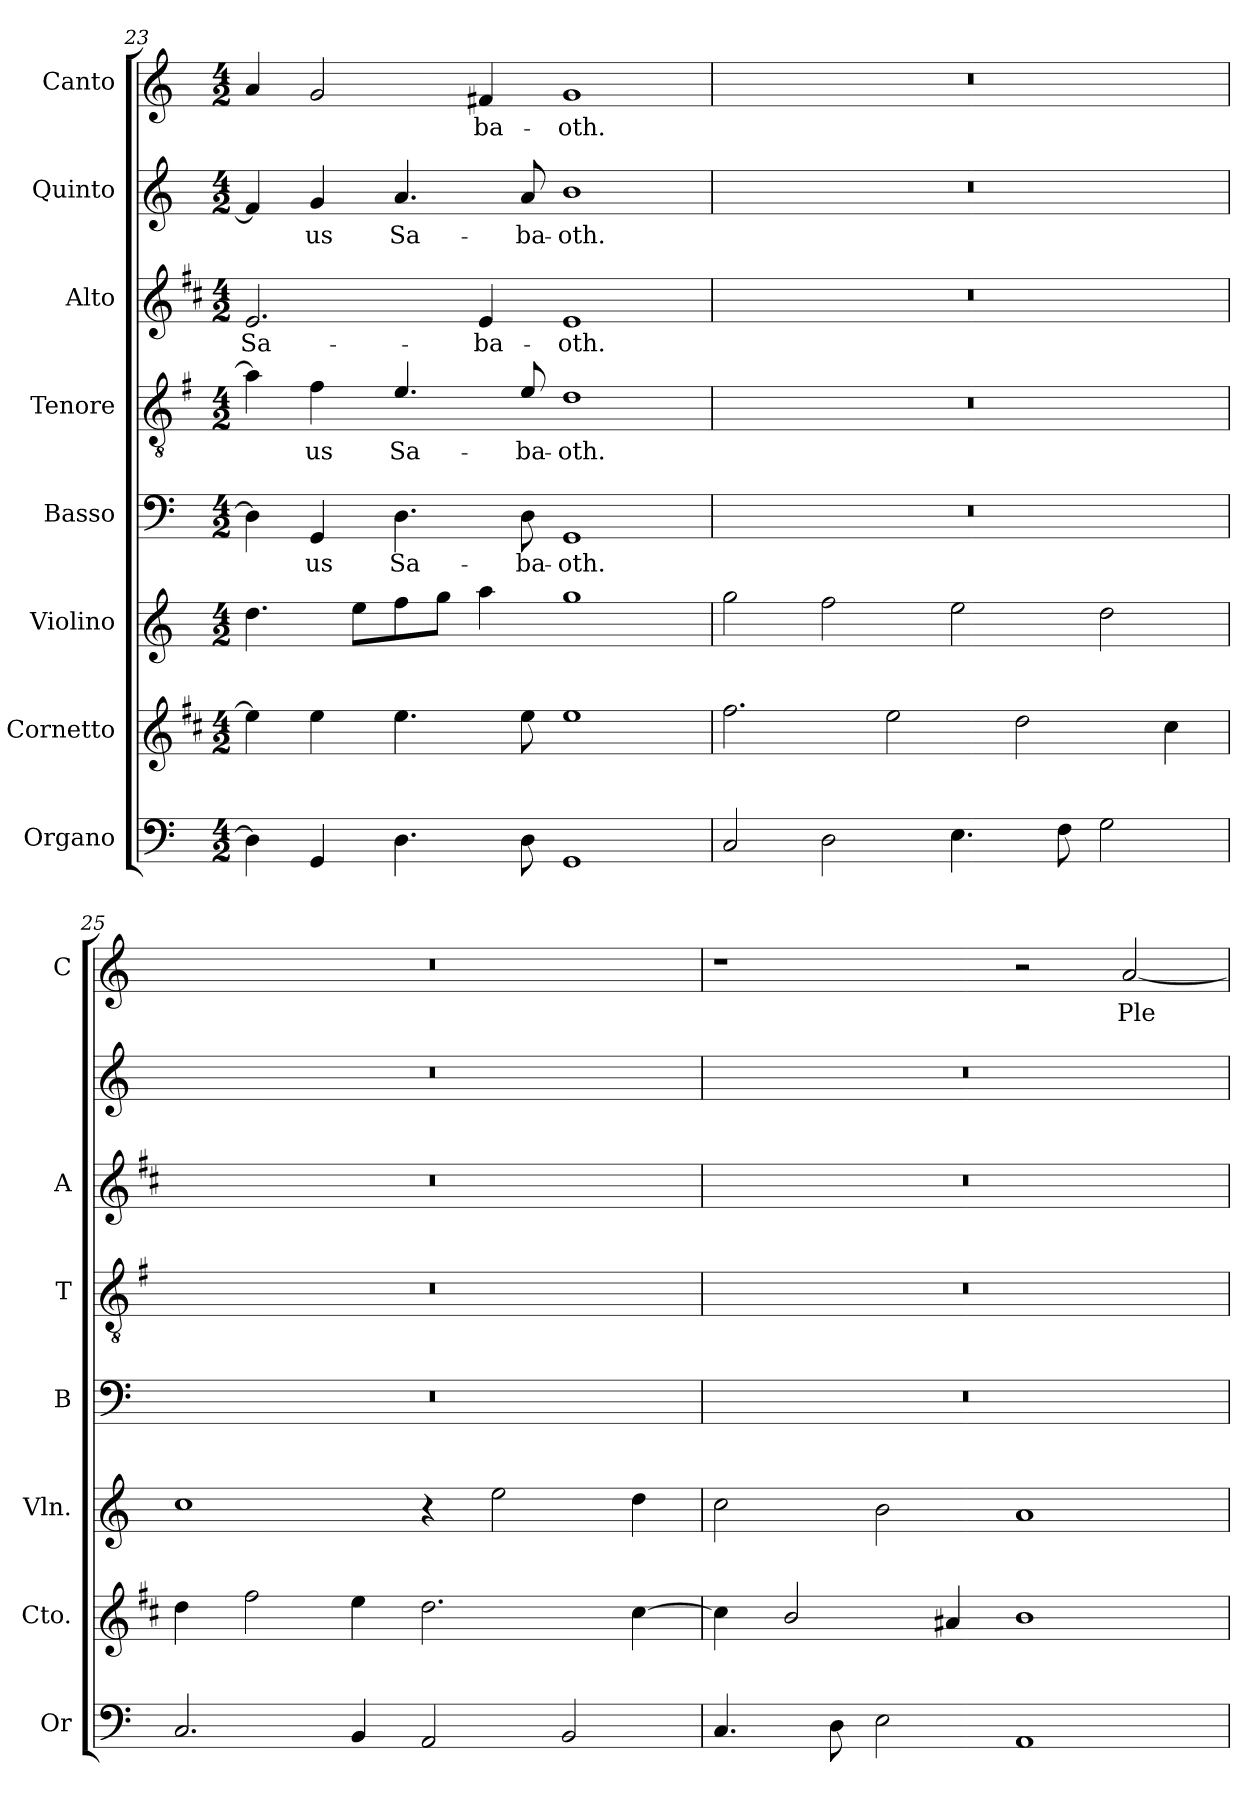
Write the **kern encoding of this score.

**kern	**kern	**kern	**kern	**text	**kern	**text	**kern	**text	**kern	**text	**kern	**text
*part8	*part7	*part6	*part5	*part5	*part4	*part4	*part3	*part3	*part2	*part2	*part1	*part1
*staff8	*staff7	*staff6	*staff5	*staff5	*staff4	*staff4	*staff3	*staff3	*staff2	*staff2	*staff1	*staff1
*I"Organo	*I"Cornetto	*I"Violino	*I"Basso	*	*I"Tenore	*	*I"Alto	*	*I"Quinto	*	*I"Canto	*
*I'Or	*I'Cto.	*I'Vln.	*I'B	*	*I'T	*	*I'A	*	*	*	*I'C	*
*clefF4	*clefG2	*clefG2	*clefF4	*	*clefGv2	*	*clefG2	*	*clefG2	*	*clefG2	*
*	*ITrd1c2	*	*	*	*ITrd4c7	*	*ITrd1c2	*	*	*	*	*
*k[]	*k[]	*k[]	*k[]	*	*k[]	*	*k[]	*	*k[]	*	*k[]	*
*C:	*C:	*C:	*C:	*	*C:	*	*C:	*	*C:	*	*C:	*
*M4/2	*M4/2	*M4/2	*M4/2	*	*M4/2	*	*M4/2	*	*M4/2	*	*M4/2	*
=23	=23	=23	=23	=23	=23	=23	=23	=23	=23	=23	=23	=23
!	!	!	!	!	!	!	!	!LO:LY:b	!	!	!	!
4D\]	4dd\]	4.dd\	4D\]	.	4d\]	.	2.d/	Sa-	4f/]	.	4a/	.
!	!	!	!	!LO:LY:b	!	!LO:LY:b	!	!	!	!LO:LY:b	!	!
4GG/	4dd\	.	4GG/	-us	4B\	-us	.	.	4g/	-us	2g/	.
.	.	8ee\L	.	.	.	.	.	.	.	.	.	.
!	!	!	!	!LO:LY:b	!	!LO:LY:b	!	!	!	!LO:LY:b	!	!
4.D\	4.dd\	8ff\	4.D\	Sa-	4.A/	Sa-	.	.	4.a/	Sa-	.	.
.	.	8gg\J	.	.	.	.	.	.	.	.	.	.
!	!	!	!	!	!	!	!	!LO:LY:b	!	!	!	!LO:LY:b
.	.	4aa\	.	.	.	.	4d/	-ba-	.	.	4f#X/	-ba-
!	!	!	!	!LO:LY:b	!	!LO:LY:b	!	!	!	!LO:LY:b	!	!
8D\	8dd\	.	8D\	-ba-	8A/	-ba-	.	.	8a/	-ba-	.	.
!	!	!	!	!LO:LY:b	!	!LO:LY:b	!	!LO:LY:b	!	!LO:LY:b	!	!LO:LY:b
1GG	1dd	1gg	1GG	-oth.	1G	-oth.	1d	-oth.	1b	-oth.	1g	-oth.
!!LO:LB:g=z
=24	=24	=24	=24	=24	=24	=24	=24	=24	=24	=24	=24	=24
2C/	2.ee\	2gg\	0r	.	0r	.	0r	.	0r	.	0r	.
2D\	.	2ff\	.	.	.	.	.	.	.	.	.	.
.	2dd\	.	.	.	.	.	.	.	.	.	.	.
4.E\	.	2ee\	.	.	.	.	.	.	.	.	.	.
.	2cc\	.	.	.	.	.	.	.	.	.	.	.
8F\	.	.	.	.	.	.	.	.	.	.	.	.
2G\	.	2dd\	.	.	.	.	.	.	.	.	.	.
.	4b\	.	.	.	.	.	.	.	.	.	.	.
=25	=25	=25	=25	=25	=25	=25	=25	=25	=25	=25	=25	=25
2.C/	4cc\	1cc	0r	.	0r	.	0r	.	0r	.	0r	.
.	2ee\	.	.	.	.	.	.	.	.	.	.	.
4BB/	4dd\	.	.	.	.	.	.	.	.	.	.	.
2AA/	2.cc\	4r	.	.	.	.	.	.	.	.	.	.
.	.	2ee\	.	.	.	.	.	.	.	.	.	.
2BB/	.	.	.	.	.	.	.	.	.	.	.	.
.	[4b\	4dd\	.	.	.	.	.	.	.	.	.	.
=26	=26	=26	=26	=26	=26	=26	=26	=26	=26	=26	=26	=26
!	!	!	!LO:N:vis=1	!	!	!	!	!	!	!	!	!
4.C/	4b\]	2cc\	0r	.	0r	.	0r	.	0r	.	1r	.
.	2a/	.	.	.	.	.	.	.	.	.	.	.
8D\	.	.	.	.	.	.	.	.	.	.	.	.
2E\	.	2b\	.	.	.	.	.	.	.	.	.	.
.	4g#X/	.	.	.	.	.	.	.	.	.	.	.
1AA	1a	1a	.	.	.	.	.	.	.	.	2r	.
!	!	!	!	!	!	!	!	!	!	!	!	!LO:LY:b
.	.	.	.	.	.	.	.	.	.	.	[2a/	Ple-
=	=	=	=	=	=	=	=	=	=	=	=	=
*-	*-	*-	*-	*-	*-	*-	*-	*-	*-	*-	*-	*-
